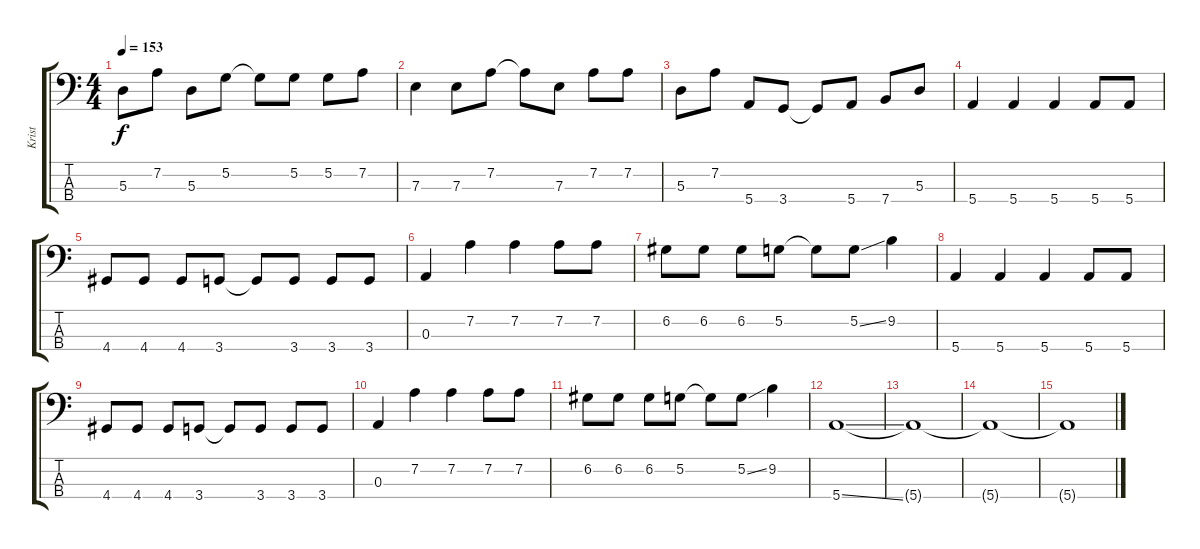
\track ("Krist" "Krist") {instrument electricbassfinger}
\staff {score tabs}
\tuning (G2 D2 A1 E1) {hide}
\ts (4 4)
\tempo 153
\clef f4
\ks c
5.3.8{dy f} 7.2.8 5.3.8 5.2.8 5.2{t}.8 5.2.8 5.2.8 7.2.8 |
7.3.4 7.3.8 7.2.8 7.2{t}.8 7.3.8 7.2.8 7.2.8 |
5.3.8 7.2.8 5.4.8 3.4.8 3.4{t}.8 5.4.8 7.4.8 5.3.8 |
5.4.4 5.4.4 5.4.4 5.4.8 5.4.8 |
4.4.8 4.4.8 4.4.8 3.4.8 3.4{t}.8 3.4.8 3.4.8 3.4.8 |
0.3.4 7.2.4 7.2.4 7.2.8 7.2.8 |
6.2.8 6.2.8 6.2.8 5.2.8 5.2{t}.8 5.2{ss}.8 9.2.4 |
5.4.4 5.4.4 5.4.4 5.4.8 5.4.8 |
4.4.8 4.4.8 4.4.8 3.4.8 3.4{t}.8 3.4.8 3.4.8 3.4.8 |
0.3.4 7.2.4 7.2.4 7.2.8 7.2.8 |
6.2.8 6.2.8 6.2.8 5.2.8 5.2{t}.8 5.2{ss}.8 9.2.4 |
5.4{ss}.1 |
5.4{t}.1 |
5.4{t}.1 |
5.4{t}.1
